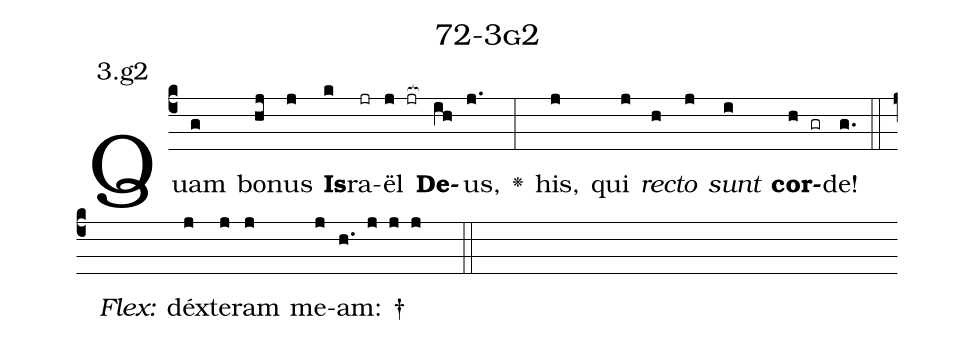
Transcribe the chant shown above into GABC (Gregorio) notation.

name: 72-3g2;
annotation: 3.g2;
%%
(c4)Quam(g) bo(hj)nus(j) <b>Is</b>(k)ra(jr)ël(j jr[ocb:1{]) <b>De</b>(ih[ocb:0}])us,(j.) <v>\greheightstar</v>(:) his,(j) qui(j) <i>rec</i>(h)<i>to</i>(j) <i>sunt</i>(i) <b>cor</b>(h gr)de!(g.) (::)
<i>Flex:</i>()  déx(j)te(j)ram(j) me(j)am: †(h. j j j  ::)

%E(j) u(h) o(j) u(i) a(h) e.(g.) (::)
